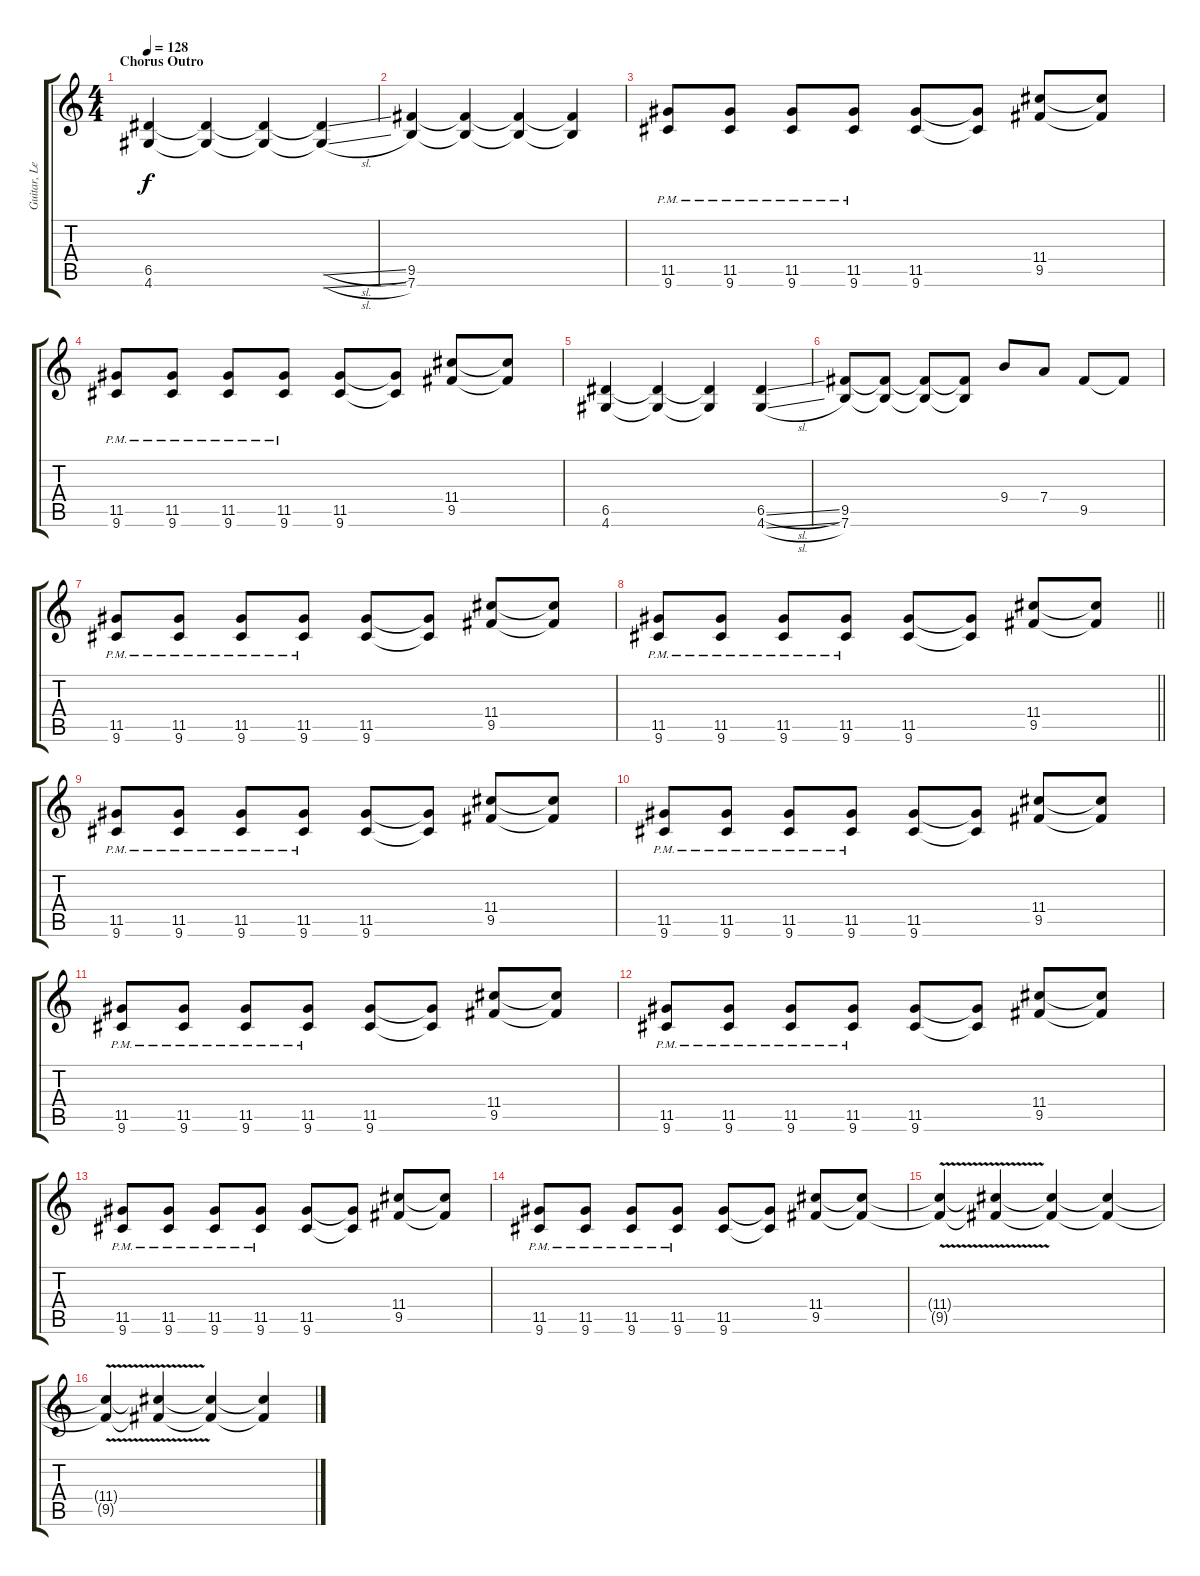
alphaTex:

\track ("Guitar, Lead" "Guitar, Le") {instrument overdrivenguitar}
\staff {score tabs}
\tuning (E4 B3 G3 D3 A2 E2) {hide}
\ts (4 4)
\section ("" "Chorus Outro")
\tempo 128
\clef g2
\ks c
(6.5 4.6).4{dy f} (6.5{t} 4.6{t}).4 (6.5{t} 4.6{t}).4 (6.5{sl t} 4.6{sl t}).4 |
(9.5 7.6).4 (9.5{t} 7.6{t}).4 (9.5{t} 7.6{t}).4 (9.5{t} 7.6{t}).4 |
(11.5{pm} 9.6{pm}).8 (11.5{pm} 9.6{pm}).8 (11.5{pm} 9.6{pm}).8 (11.5{pm} 9.6{pm}).8 (11.5 9.6).8 (11.5{t} 9.6{t}).8 (11.4 9.5).8 (11.4{t} 9.5{t}).8 |
(11.5{pm} 9.6{pm}).8 (11.5{pm} 9.6{pm}).8 (11.5{pm} 9.6{pm}).8 (11.5{pm} 9.6{pm}).8 (11.5 9.6).8 (11.5{t} 9.6{t}).8 (11.4 9.5).8 (11.4{t} 9.5{t}).8 |
(6.5 4.6).4 (6.5{t} 4.6{t}).4 (6.5{t} 4.6{t}).4 (6.5{sl} 4.6{sl}).4 |
(9.5 7.6).8 (9.5{t} 7.6{t}).8 (9.5{t} 7.6{t}).8 (9.5{t} 7.6{t}).8 9.4.8 7.4.8 9.5.8 9.5{t}.8 |
(11.5{pm} 9.6{pm}).8 (11.5{pm} 9.6{pm}).8 (11.5{pm} 9.6{pm}).8 (11.5{pm} 9.6{pm}).8 (11.5 9.6).8 (11.5{t} 9.6{t}).8 (11.4 9.5).8 (11.4{t} 9.5{t}).8 |
\barLineRight lightlight
(11.5{pm} 9.6{pm}).8 (11.5{pm} 9.6{pm}).8 (11.5{pm} 9.6{pm}).8 (11.5{pm} 9.6{pm}).8 (11.5 9.6).8 (11.5{t} 9.6{t}).8 (11.4 9.5).8 (11.4{t} 9.5{t}).8 |
(11.5{pm} 9.6{pm}).8 (11.5{pm} 9.6{pm}).8 (11.5{pm} 9.6{pm}).8 (11.5{pm} 9.6{pm}).8 (11.5 9.6).8 (11.5{t} 9.6{t}).8 (11.4 9.5).8 (11.4{t} 9.5{t}).8 |
(11.5{pm} 9.6{pm}).8 (11.5{pm} 9.6{pm}).8 (11.5{pm} 9.6{pm}).8 (11.5{pm} 9.6{pm}).8 (11.5 9.6).8 (11.5{t} 9.6{t}).8 (11.4 9.5).8 (11.4{t} 9.5{t}).8 |
(11.5{pm} 9.6{pm}).8 (11.5{pm} 9.6{pm}).8 (11.5{pm} 9.6{pm}).8 (11.5{pm} 9.6{pm}).8 (11.5 9.6).8 (11.5{t} 9.6{t}).8 (11.4 9.5).8 (11.4{t} 9.5{t}).8 |
(11.5{pm} 9.6{pm}).8 (11.5{pm} 9.6{pm}).8 (11.5{pm} 9.6{pm}).8 (11.5{pm} 9.6{pm}).8 (11.5 9.6).8 (11.5{t} 9.6{t}).8 (11.4 9.5).8 (11.4{t} 9.5{t}).8 |
(11.5{pm} 9.6{pm}).8 (11.5{pm} 9.6{pm}).8 (11.5{pm} 9.6{pm}).8 (11.5{pm} 9.6{pm}).8 (11.5 9.6).8 (11.5{t} 9.6{t}).8 (11.4 9.5).8 (11.4{t} 9.5{t}).8 |
(11.5{pm} 9.6{pm}).8 (11.5{pm} 9.6{pm}).8 (11.5{pm} 9.6{pm}).8 (11.5{pm} 9.6{pm}).8 (11.5 9.6).8 (11.5{t} 9.6{t}).8 (11.4 9.5).8 (11.4{t} 9.5{t}).8 |
(11.4{v t} 9.5{v t}).4 (11.4{t} 9.5{t}).4 (11.4{t} 9.5{t}).4 (11.4{t} 9.5{t}).4 |
(11.4{v t} 9.5{v t}).4 (11.4{t} 9.5{t}).4 (11.4{t} 9.5{t}).4 (11.4{t} 9.5{t}).4
